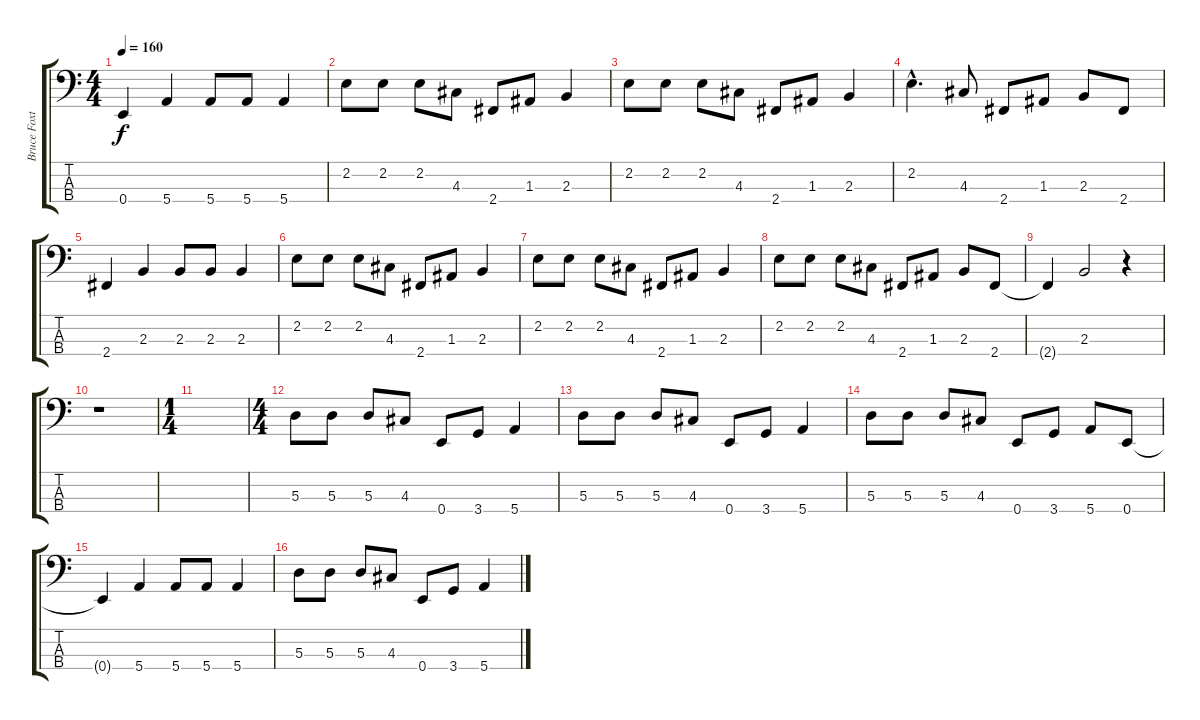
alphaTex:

\track ("Bruce Foxton" "Bruce Foxt") {instrument electricbassfinger}
\staff {score tabs}
\tuning (G2 D2 A1 E1) {hide}
\ts (4 4)
\tempo 160
\clef f4
\ks c
0.4{t}.4{dy f} 5.4.4 5.4.8 5.4.8 5.4.4 |
2.2.8 2.2.8 2.2.8 4.3.8 2.4.8 1.3.8 2.3.4 |
2.2.8 2.2.8 2.2.8 4.3.8 2.4.8 1.3.8 2.3.4 |
2.2{hac}.4{d} 4.3.8 2.4.8 1.3.8 2.3.8 2.4.8 |
2.4.4 2.3.4 2.3.8 2.3.8 2.3.4 |
2.2.8 2.2.8 2.2.8 4.3.8 2.4.8 1.3.8 2.3.4 |
2.2.8 2.2.8 2.2.8 4.3.8 2.4.8 1.3.8 2.3.4 |
2.2.8 2.2.8 2.2.8 4.3.8 2.4.8 1.3.8 2.3.8 2.4.8 |
2.4{t}.4 2.3.2 r.4 |
r.1 |
\ts (1 4)
|
\ts (4 4)
5.3.8 5.3.8 5.3.8 4.3.8 0.4.8 3.4.8 5.4.4 |
5.3.8 5.3.8 5.3.8 4.3.8 0.4.8 3.4.8 5.4.4 |
5.3.8 5.3.8 5.3.8 4.3.8 0.4.8 3.4.8 5.4.8 0.4.8 |
0.4{t}.4 5.4.4 5.4.8 5.4.8 5.4.4 |
5.3.8 5.3.8 5.3.8 4.3.8 0.4.8 3.4.8 5.4.4
